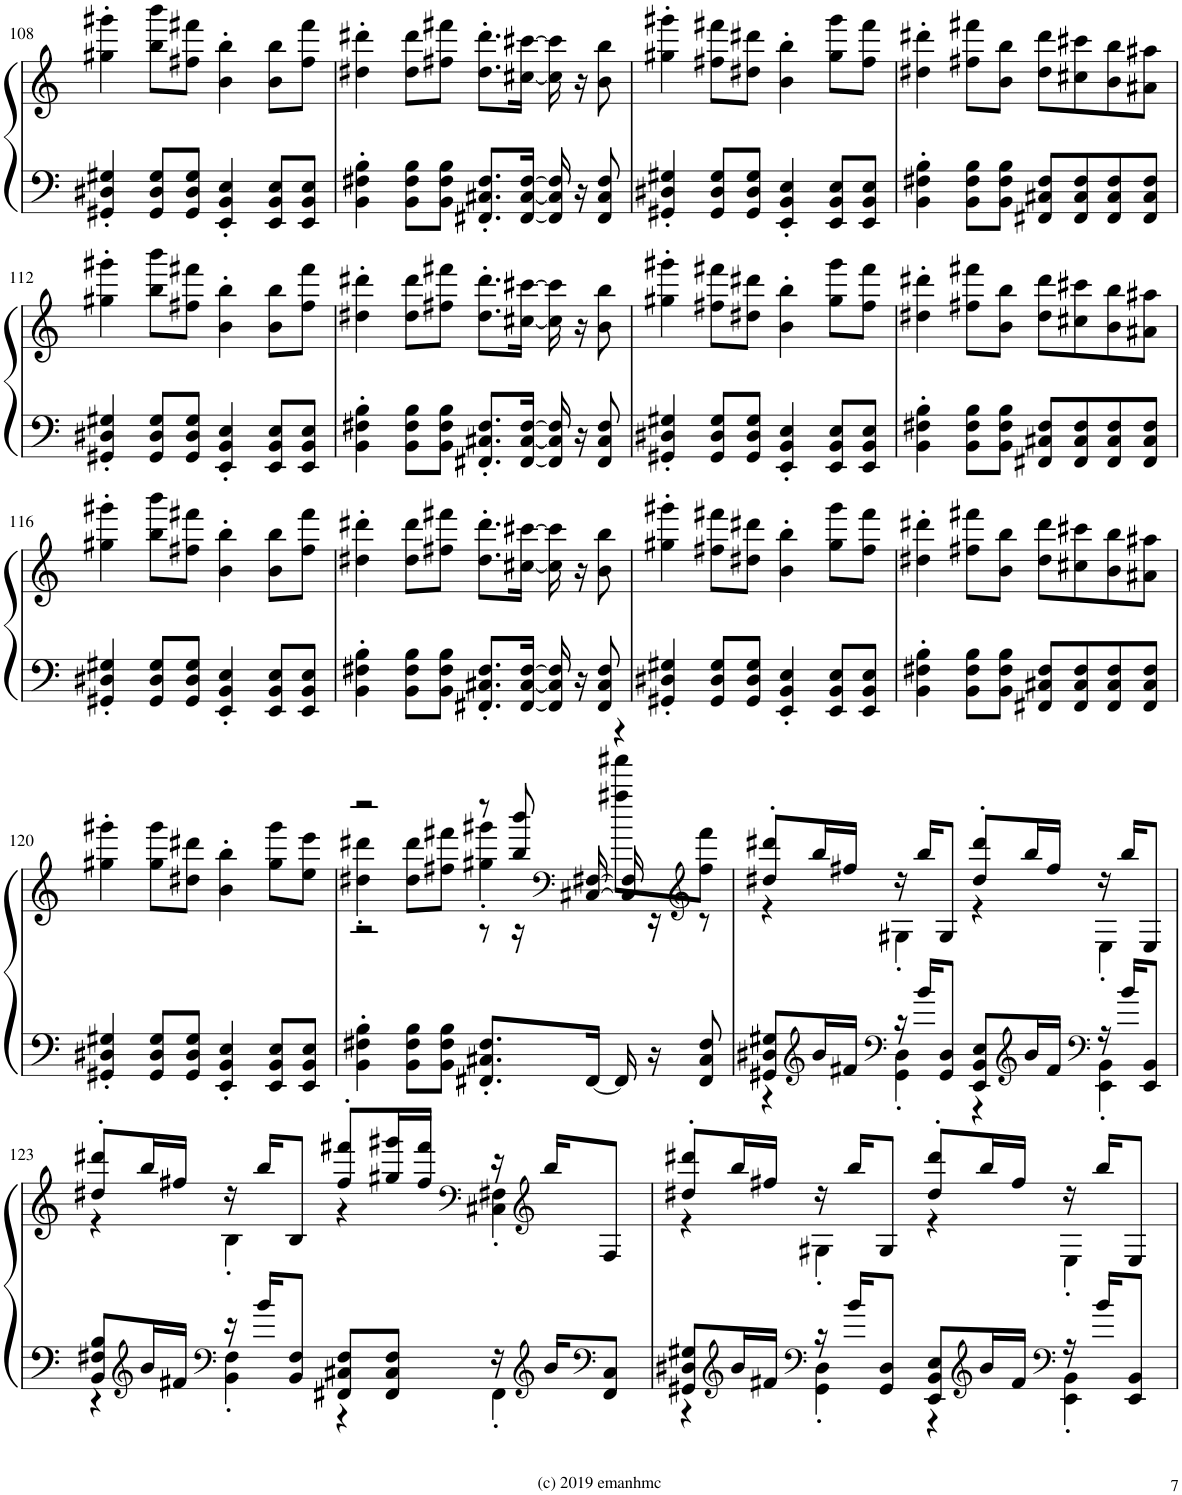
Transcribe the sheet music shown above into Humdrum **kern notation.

**kern	**kern
*part1	*part1
*staff2	*staff1
*I"Piano	*
*I'Pno.	*
!!LO:PB:g=z
*clefF4	*clefG2
*k[]	*k[]
*M4/4	*M4/4
=108	=108
4GG#X/' 4D#X/' 4G#X/'	4gg#X\' 4ggg#X\'
8GG#/ 8D#/ 8G#/L	8bb\ 8bbb\L
8GG#/ 8D#/ 8G#/J	8ff#X\ 8fff#X\J
4EE/' 4BB/' 4E/'	4b\' 4bb\'
8EE/ 8BB/ 8E/L	8b\ 8bb\L
8EE/ 8BB/ 8E/J	8ff#\ 8fff#\J
=109	=109
4BB\' 4F#X\' 4B\'	4dd#X\' 4ddd#X\'
8BB\ 8F#\ 8B\L	8dd#\ 8ddd#\L
8BB\ 8F#\ 8B\J	8ff#X\ 8fff#X\J
8.FF#X/' 8.C#X/' 8.F#/'L	8.dd#\' 8.ddd#\'L
[16FF#/ [16C#/ [16F#/Jk	[16cc#X\ [16ccc#X\Jk
16FF#/] 16C#/] 16F#/]	16cc#\] 16ccc#\]
16r	16r
8FF#/ 8C#/ 8F#/	8b\ 8bb\
=110	=110
4GG#X/' 4D#X/' 4G#X/'	4gg#X\' 4ggg#X\'
8GG#/ 8D#/ 8G#/L	8ff#X\ 8fff#X\L
8GG#/ 8D#/ 8G#/J	8dd#X\ 8ddd#X\J
4EE/' 4BB/' 4E/'	4b\' 4bb\'
8EE/ 8BB/ 8E/L	8gg#\ 8ggg#\L
8EE/ 8BB/ 8E/J	8ff#\ 8fff#\J
=111	=111
4BB\' 4F#X\' 4B\'	4dd#X\' 4ddd#X\'
8BB\ 8F#\ 8B\L	8ff#X\ 8fff#X\L
8BB\ 8F#\ 8B\J	8b\ 8bb\J
8FF#X/ 8C#X/ 8F#/L	8dd#\ 8ddd#\L
8FF#/ 8C#/ 8F#/	8cc#X\ 8ccc#X\
8FF#/ 8C#/ 8F#/	8b\ 8bb\
8FF#/ 8C#/ 8F#/J	8a#X\ 8aa#X\J
!!LO:LB:g=z
=112	=112
4GG#X/' 4D#X/' 4G#X/'	4gg#X\' 4ggg#X\'
8GG#/ 8D#/ 8G#/L	8bb\ 8bbb\L
8GG#/ 8D#/ 8G#/J	8ff#X\ 8fff#X\J
4EE/' 4BB/' 4E/'	4b\' 4bb\'
8EE/ 8BB/ 8E/L	8b\ 8bb\L
8EE/ 8BB/ 8E/J	8ff#\ 8fff#\J
=113	=113
4BB\' 4F#X\' 4B\'	4dd#X\' 4ddd#X\'
8BB\ 8F#\ 8B\L	8dd#\ 8ddd#\L
8BB\ 8F#\ 8B\J	8ff#X\ 8fff#X\J
8.FF#X/' 8.C#X/' 8.F#/'L	8.dd#\' 8.ddd#\'L
[16FF#/ [16C#/ [16F#/Jk	[16cc#X\ [16ccc#X\Jk
16FF#/] 16C#/] 16F#/]	16cc#\] 16ccc#\]
16r	16r
8FF#/ 8C#/ 8F#/	8b\ 8bb\
=114	=114
4GG#X/' 4D#X/' 4G#X/'	4gg#X\' 4ggg#X\'
8GG#/ 8D#/ 8G#/L	8ff#X\ 8fff#X\L
8GG#/ 8D#/ 8G#/J	8dd#X\ 8ddd#X\J
4EE/' 4BB/' 4E/'	4b\' 4bb\'
8EE/ 8BB/ 8E/L	8gg#\ 8ggg#\L
8EE/ 8BB/ 8E/J	8ff#\ 8fff#\J
=115	=115
4BB\' 4F#X\' 4B\'	4dd#X\' 4ddd#X\'
8BB\ 8F#\ 8B\L	8ff#X\ 8fff#X\L
8BB\ 8F#\ 8B\J	8b\ 8bb\J
8FF#X/ 8C#X/ 8F#/L	8dd#\ 8ddd#\L
8FF#/ 8C#/ 8F#/	8cc#X\ 8ccc#X\
8FF#/ 8C#/ 8F#/	8b\ 8bb\
8FF#/ 8C#/ 8F#/J	8a#X\ 8aa#X\J
!!LO:LB:g=z
=116	=116
4GG#X/' 4D#X/' 4G#X/'	4gg#X\' 4ggg#X\'
8GG#/ 8D#/ 8G#/L	8bb\ 8bbb\L
8GG#/ 8D#/ 8G#/J	8ff#X\ 8fff#X\J
4EE/' 4BB/' 4E/'	4b\' 4bb\'
8EE/ 8BB/ 8E/L	8b\ 8bb\L
8EE/ 8BB/ 8E/J	8ff#\ 8fff#\J
=117	=117
4BB\' 4F#X\' 4B\'	4dd#X\' 4ddd#X\'
8BB\ 8F#\ 8B\L	8dd#\ 8ddd#\L
8BB\ 8F#\ 8B\J	8ff#X\ 8fff#X\J
8.FF#X/' 8.C#X/' 8.F#/'L	8.dd#\' 8.ddd#\'L
[16FF#/ [16C#/ [16F#/Jk	[16cc#X\ [16ccc#X\Jk
16FF#/] 16C#/] 16F#/]	16cc#\] 16ccc#\]
16r	16r
8FF#/ 8C#/ 8F#/	8b\ 8bb\
=118	=118
4GG#X/' 4D#X/' 4G#X/'	4gg#X\' 4ggg#X\'
8GG#/ 8D#/ 8G#/L	8ff#X\ 8fff#X\L
8GG#/ 8D#/ 8G#/J	8dd#X\ 8ddd#X\J
4EE/' 4BB/' 4E/'	4b\' 4bb\'
8EE/ 8BB/ 8E/L	8gg#\ 8ggg#\L
8EE/ 8BB/ 8E/J	8ff#\ 8fff#\J
=119	=119
4BB\' 4F#X\' 4B\'	4dd#X\' 4ddd#X\'
8BB\ 8F#\ 8B\L	8ff#X\ 8fff#X\L
8BB\ 8F#\ 8B\J	8b\ 8bb\J
8FF#X/ 8C#X/ 8F#/L	8dd#\ 8ddd#\L
8FF#/ 8C#/ 8F#/	8cc#X\ 8ccc#X\
8FF#/ 8C#/ 8F#/	8b\ 8bb\
8FF#/ 8C#/ 8F#/J	8a#X\ 8aa#X\J
!!LO:LB:g=z
=120	=120
4GG#X/' 4D#X/' 4G#X/'	4gg#X\' 4ggg#X\'
8GG#/ 8D#/ 8G#/L	8gg#\ 8ggg#\L
8GG#/ 8D#/ 8G#/J	8dd#X\ 8ddd#X\J
4EE/' 4BB/' 4E/'	4b\' 4bb\'
8EE/ 8BB/ 8E/L	8gg#\ 8ggg#\L
8EE/ 8BB/ 8E/J	8ee\ 8eee\J
=121	=121
*	*^
*	*	*^
4BB\' 4F#X\' 4B\'	2r	4dd#X\' 4ddd#X\'	2r
8BB\ 8F#\ 8B\L	.	8dd#\ 8ddd#\L	.
8BB\ 8F#\ 8B\J	.	8ff#X\ 8fff#X\J	.
8.FF#X/' 8.C#X/' 8.F#/'L	8r	4gg#X\' 4ggg#X\'	8r
.	8bb/ 8bbb/	.	16r
*	*clefF4	*	*
[16FF#/Jk	.	.	[16C#X/ [16F#X/
16FF#/]	4r	8aa#X\ 8aaa#X\L	16C#/] 16F#/]
16r	.	.	16r
*	*clefG2	*	*
8FF#/ 8C#/ 8F#/	.	8ff#\ 8fff#\J	8r
*	*	*v	*v
=122	=122	=122
*^	*	*
8GG#X/ 8D#X/ 8G#X/L	4r	8dd#X/' 8ddd#X/'L	4r
*clefG2	*	*	*
16b/L	.	16bb/L	.
16f#X/JJ	.	16ff#X/JJ	.
*clefF4	*	*	*
16r	4GG#\' 4D#\'	16r	4G#X'\
16b/KL	.	16bb/KL	.
8GG#/ 8D#/J	.	8G#/J	.
8EE/ 8BB/ 8E/L	4r	8dd#/' 8ddd#/'L	4r
*clefG2	*	*	*
16b/L	.	16bb/L	.
16f#/JJ	.	16ff#/JJ	.
*clefF4	*	*	*
16r	4EE\' 4BB\'	16r	4E'\
16b/KL	.	16bb/KL	.
8EE/ 8BB/J	.	8E/J	.
!!LO:LB:g=z	!!
=123	=123	=123	=123
8BB/ 8F#X/ 8B/L	4r	8dd#X/' 8ddd#X/'L	4r
*clefG2	*	*	*
16b/L	.	16bb/L	.
16f#X/JJ	.	16ff#X/JJ	.
*clefF4	*	*	*
16r	4BB\' 4F#\'	16r	4B'\
16b/KL	.	16bb/KL	.
8BB/ 8F#/J	.	8B/J	.
8FF#X/ 8C#X/ 8F#/L	4r	8ff#/' 8fff#X/'L	4r
8FF#/ 8C#/ 8F#/J	.	16gg#X/ 16ggg#X/L	.
.	.	16ff#/ 16fff#/JJ	.
*	*	*clefF4	*
16r	4FF#'\	16r	4C#X\' 4F#X\'
*clefG2	*	*clefG2	*
16b/KL	.	16bb/KL	.
*clefF4	*	*	*
8FF#/ 8C#/J	.	8F#/J	.
=124	=124	=124	=124
8GG#X/ 8D#X/ 8G#X/L	4r	8dd#X/' 8ddd#X/'L	4r
*clefG2	*	*	*
16b/L	.	16bb/L	.
16f#X/JJ	.	16ff#X/JJ	.
*clefF4	*	*	*
16r	4GG#\' 4D#\'	16r	4G#X'\
16b/KL	.	16bb/KL	.
8GG#/ 8D#/J	.	8G#/J	.
8EE/ 8BB/ 8E/L	4r	8dd#/' 8ddd#/'L	4r
*clefG2	*	*	*
16b/L	.	16bb/L	.
16f#/JJ	.	16ff#/JJ	.
*clefF4	*	*	*
16r	4EE\' 4BB\'	16r	4E'\
16b/KL	.	16bb/KL	.
8EE/ 8BB/J	.	8E/J	.
*v	*v	*	*
*	*v	*v
=	=
*-	*-
